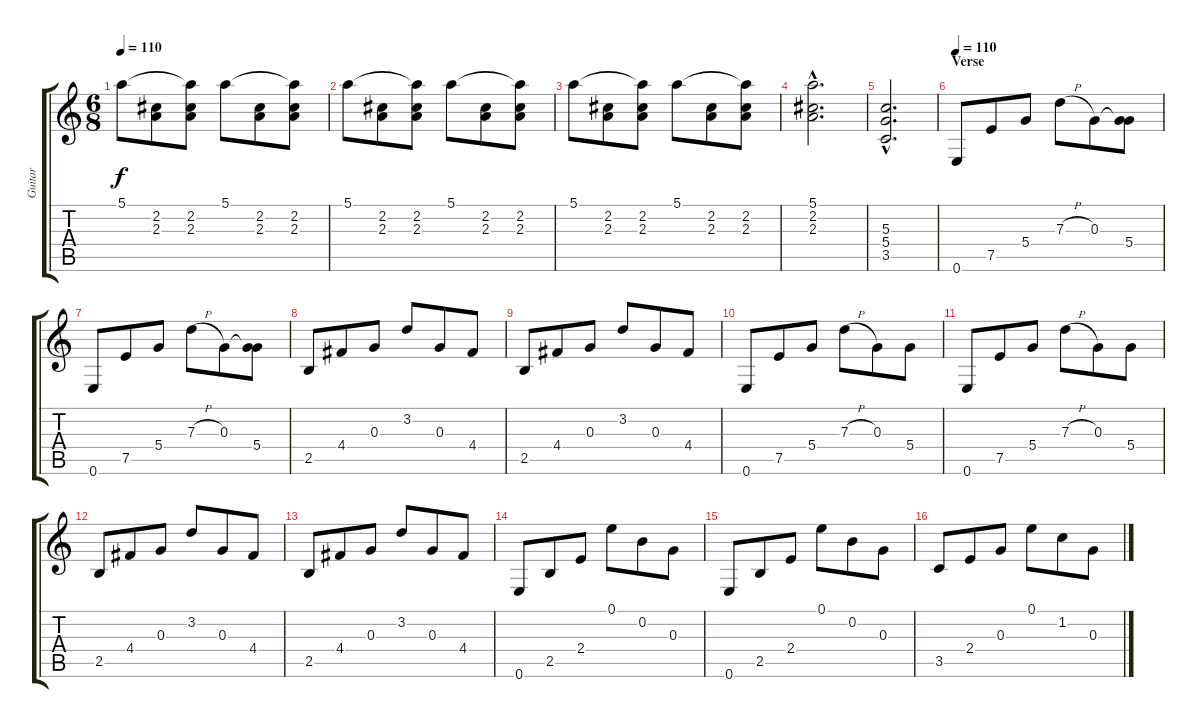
\track ("Guitar" "Guitar") {instrument acousticguitarnylon}
\staff {score tabs}
\tuning (E4 B3 G3 D3 A2 E2) {hide}
\ts (6 8)
\tempo 110
\clef g2
\ks c
5.1.8{dy f} (2.2 2.3).8 (5.1{t} 2.2 2.3).8 5.1.8 (2.2 2.3).8 (5.1{t} 2.2 2.3).8 |
5.1.8 (2.2 2.3).8 (5.1{t} 2.2 2.3).8 5.1.8 (2.2 2.3).8 (5.1{t} 2.2 2.3).8 |
5.1.8 (2.2 2.3).8 (5.1{t} 2.2 2.3).8 5.1.8 (2.2 2.3).8 (5.1{t} 2.2 2.3).8 |
(5.1{hac} 2.2{hac} 2.3{hac}).2{d} |
(5.3{hac} 5.4{hac} 3.5{hac}).2{d} |
\section ("" "Verse")
\tempo 110
0.6.8 7.5.8 5.4.8 7.3{h}.8 0.3.8 (0.3{t} 5.4).8 |
0.6.8 7.5.8 5.4.8 7.3{h}.8 0.3.8 (0.3{t} 5.4).8 |
2.5.8 4.4.8 0.3.8 3.2.8 0.3.8 4.4.8 |
2.5.8 4.4.8 0.3.8 3.2.8 0.3.8 4.4.8 |
0.6.8 7.5.8 5.4.8 7.3{h}.8 0.3.8 5.4.8 |
0.6.8 7.5.8 5.4.8 7.3{h}.8 0.3.8 5.4.8 |
2.5.8 4.4.8 0.3.8 3.2.8 0.3.8 4.4.8 |
2.5.8 4.4.8 0.3.8 3.2.8 0.3.8 4.4.8 |
0.6.8 2.5.8 2.4.8 0.1.8 0.2.8 0.3.8 |
0.6.8 2.5.8 2.4.8 0.1.8 0.2.8 0.3.8 |
3.5.8 2.4.8 0.3.8 0.1.8 1.2.8 0.3.8
